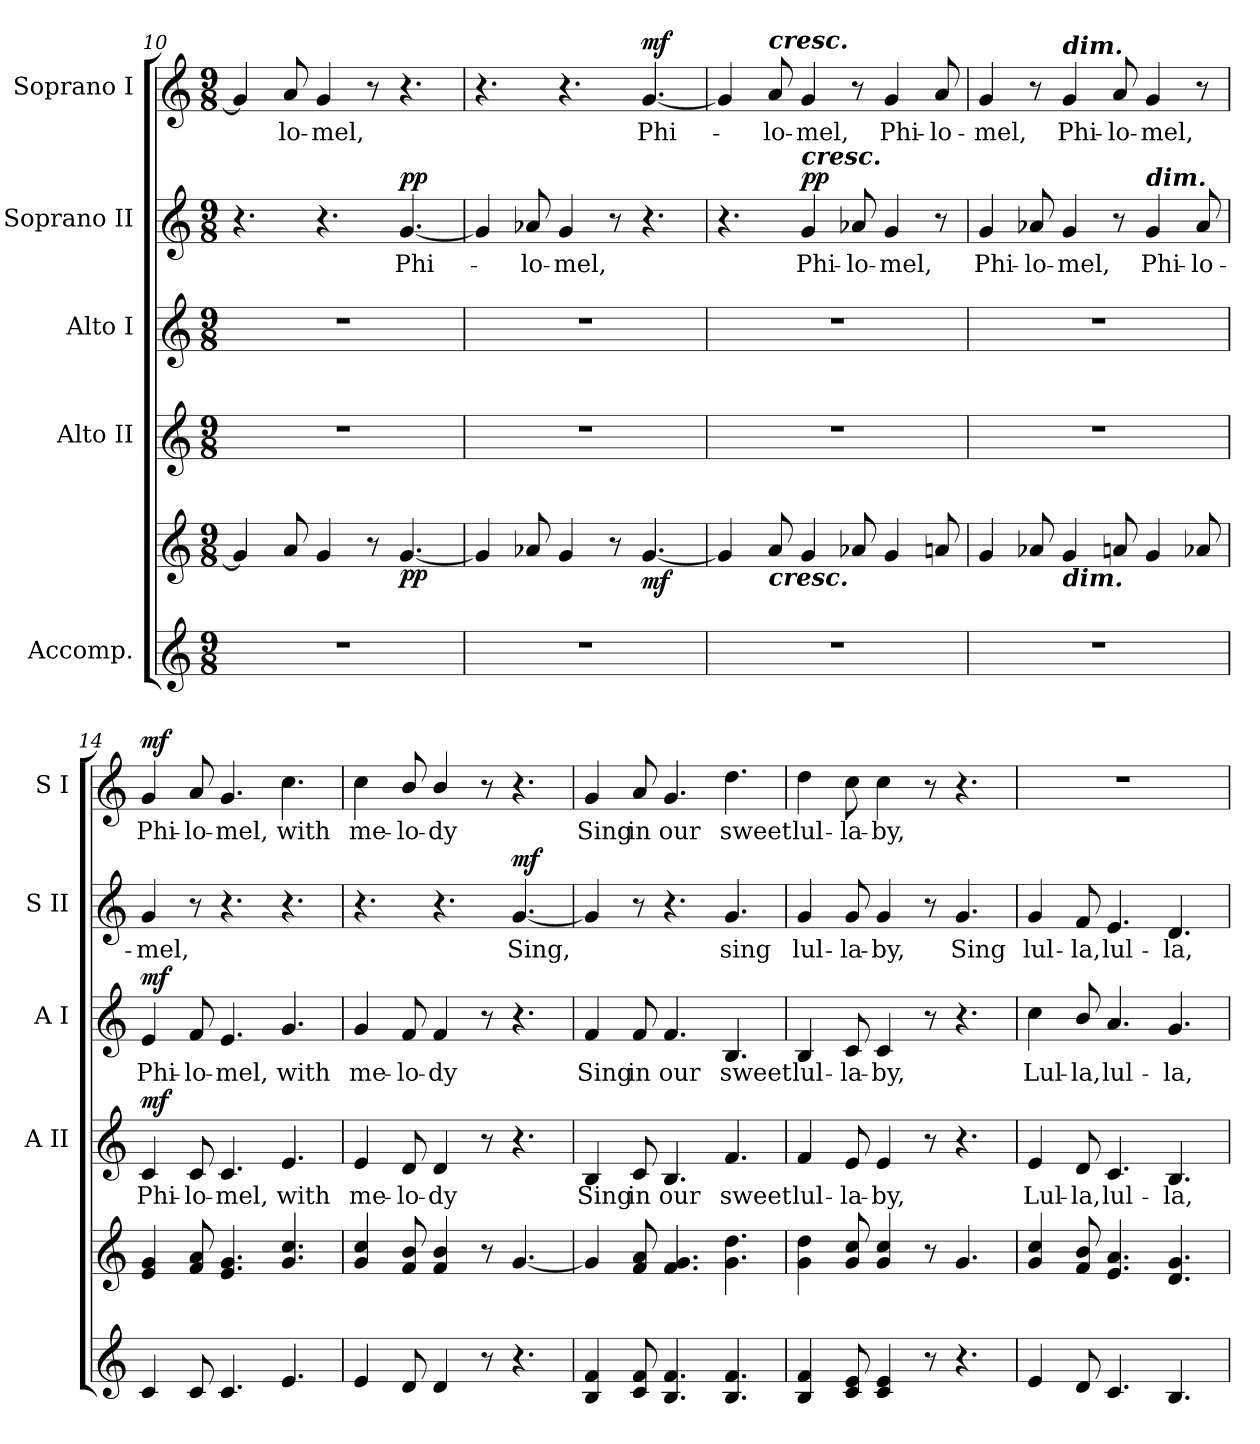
**kern	**kern	**dynam	**kern	**text	**dynam	**kern	**text	**dynam	**kern	**text	**dynam	**kern	**text	**dynam
*part5	*part5	*part5	*part4	*part4	*part4	*part3	*part3	*part3	*part2	*part2	*part2	*part1	*part1	*part1
*staff6	*staff5	*staff5/6	*staff4	*staff4	*staff4	*staff3	*staff3	*staff3	*staff2	*staff2	*staff2	*staff1	*staff1	*staff1
*I"Accomp.	*	*	*I"Alto II	*	*	*I"Alto I	*	*	*I"Soprano II	*	*	*I"Soprano I	*	*
*	*	*	*I'A II	*	*	*I'A I	*	*	*I'S II	*	*	*I'S I	*	*
*clefG2	*clefG2	*	*clefG2	*	*	*clefG2	*	*	*clefG2	*	*	*clefG2	*	*
*k[]	*k[]	*	*k[]	*	*	*k[]	*	*	*k[]	*	*	*k[]	*	*
*C:	*C:	*	*C:	*	*	*C:	*	*	*C:	*	*	*C:	*	*
*M9/8	*M9/8	*	*M9/8	*	*	*M9/8	*	*	*M9/8	*	*	*M9/8	*	*
=10	=10	=10	=10	=10	=10	=10	=10	=10	=10	=10	=10	=10	=10	=10
!LO:N:vis=1	!	!	!LO:N:vis=1	!	!	!LO:N:vis=1	!	!	!	!	!	!	!	!
8%9r	4g]	.	8%9r	.	.	8%9r	.	.	4.r	.	.	4g]	.	.
!	!	!	!	!	!	!	!	!	!	!	!	!	!LO:LY:b	!
.	8a	.	.	.	.	.	.	.	.	.	.	8a	lo-	.
!	!	!	!	!	!	!	!	!	!	!	!	!	!LO:LY:b	!
.	4g	.	.	.	.	.	.	.	4.r	.	.	4g	-mel,	.
.	8r	.	.	.	.	.	.	.	.	.	.	8r	.	.
!	!	!LO:DY:b	!	!	!	!	!	!	!	!LO:LY:b	!LO:DY:b	!	!	!
.	[4.g	pp	.	.	.	.	.	.	[4.g	Phi-	pp	4.r	.	.
=11	=11	=11	=11	=11	=11	=11	=11	=11	=11	=11	=11	=11	=11	=11
!LO:N:vis=1	!	!	!LO:N:vis=1	!	!	!LO:N:vis=1	!	!	!	!	!	!	!	!
8%9r	4g]	.	8%9r	.	.	8%9r	.	.	4g]	.	.	4.r	.	.
!	!	!	!	!	!	!	!	!	!	!LO:LY:b	!	!	!	!
.	8a-X	.	.	.	.	.	.	.	8a-X	lo-	.	.	.	.
!	!	!	!	!	!	!	!	!	!	!LO:LY:b	!	!	!	!
.	4g	.	.	.	.	.	.	.	4g	-mel,	.	4.r	.	.
.	8r	.	.	.	.	.	.	.	8r	.	.	.	.	.
!	!	!LO:DY:b	!	!	!	!	!	!	!	!	!	!	!LO:LY:b	!LO:DY:b
.	[4.g	mf	.	.	.	.	.	.	4.r	.	.	[4.g	Phi-	mf
=12	=12	=12	=12	=12	=12	=12	=12	=12	=12	=12	=12	=12	=12	=12
!LO:N:vis=1	!	!	!LO:N:vis=1	!	!	!LO:N:vis=1	!	!	!	!	!	!	!	!
8%9r	4g]	.	8%9r	.	.	8%9r	.	.	4.r	.	.	4g]	.	.
!	!	!	!	!	!	!	!	!	!	!	!	!LO:TX:a:Bi:t=cresc.	!	!
!	!LO:TX:b:Bi:t=cresc.	!	!	!	!	!	!	!	!	!	!	!	!	!
!	!	!	!	!	!	!	!	!	!	!	!	!	!LO:LY:b	!
.	8a	.	.	.	.	.	.	.	.	.	.	8a	lo-	.
!	!	!	!	!	!	!	!	!	!LO:TX:a:Bi:t=cresc.	!	!	!	!	!
!	!	!	!	!	!	!	!	!	!	!LO:LY:b	!LO:DY:b	!	!LO:LY:b	!
.	4g	.	.	.	.	.	.	.	4g	Phi-	pp	4g	-mel,	.
!	!	!	!	!	!	!	!	!	!	!LO:LY:b	!	!	!	!
.	8a-X	.	.	.	.	.	.	.	8a-X	-lo-	.	8r	.	.
!	!	!	!	!	!	!	!	!	!	!LO:LY:b	!	!	!LO:LY:b	!
.	4g	.	.	.	.	.	.	.	4g	-mel,	.	4g	Phi-	.
!	!	!	!	!	!	!	!	!	!	!	!	!	!LO:LY:b	!
.	8an	.	.	.	.	.	.	.	8r	.	.	8a	-lo-	.
=13	=13	=13	=13	=13	=13	=13	=13	=13	=13	=13	=13	=13	=13	=13
!LO:N:vis=1	!	!	!LO:N:vis=1	!	!	!LO:N:vis=1	!	!	!	!LO:LY:b	!	!	!LO:LY:b	!
8%9r	4g	.	8%9r	.	.	8%9r	.	.	4g	Phi-	.	4g	-mel,	.
!	!	!	!	!	!	!	!	!	!	!LO:LY:b	!	!	!	!
.	8a-X	.	.	.	.	.	.	.	8a-X	-lo-	.	8r	.	.
!	!	!	!	!	!	!	!	!	!	!	!	!LO:TX:a:Bi:t=dim.	!	!
!	!LO:TX:b:Bi:t=dim.	!	!	!	!	!	!	!	!	!	!	!	!	!
!	!	!	!	!	!	!	!	!	!	!LO:LY:b	!	!	!LO:LY:b	!
.	4g	.	.	.	.	.	.	.	4g	-mel,	.	4g	Phi-	.
!	!	!	!	!	!	!	!	!	!	!	!	!	!LO:LY:b	!
.	8an	.	.	.	.	.	.	.	8r	.	.	8a	-lo-	.
!	!	!	!	!	!	!	!	!	!LO:TX:a:Bi:t=dim.	!	!	!	!	!
!	!	!	!	!	!	!	!	!	!	!LO:LY:b	!	!	!LO:LY:b	!
.	4g	.	.	.	.	.	.	.	4g	Phi-	.	4g	-mel,	.
!	!	!	!	!	!	!	!	!	!	!LO:LY:b	!	!	!	!
.	8a-X	.	.	.	.	.	.	.	8a-	-lo-	.	8r	.	.
!!LO:LB:g=z
=14	=14	=14	=14	=14	=14	=14	=14	=14	=14	=14	=14	=14	=14	=14
!	!	!LO:DY:b=2	!	!LO:LY:b	!	!	!LO:LY:b	!	!	!LO:LY:b	!	!	!LO:LY:b	!
!	!	!LO:DY:n=1:b	!	!	!LO:DY:b	!	!	!LO:DY:b	!	!	!	!	!	!LO:DY:b
4c	4e 4g	mf mf	4c	Phi-	mf	4e	Phi-	mf	4g	-mel,	.	4g	Phi-	mf
!	!	!	!	!LO:LY:b	!	!	!LO:LY:b	!	!	!	!	!	!LO:LY:b	!
8c	8f 8a	.	8c	-lo-	.	8f	-lo-	.	8r	.	.	8a	-lo-	.
!	!	!	!	!LO:LY:b	!	!	!LO:LY:b	!	!	!	!	!	!LO:LY:b	!
4.c	4.e 4.g	.	4.c	-mel,	.	4.e	-mel,	.	4.r	.	.	4.g	-mel,	.
!	!	!	!	!LO:LY:b	!	!	!LO:LY:b	!	!	!	!	!	!LO:LY:b	!
4.e	4.g 4.cc	.	4.e	with	.	4.g	with	.	4.r	.	.	4.cc	with	.
=15	=15	=15	=15	=15	=15	=15	=15	=15	=15	=15	=15	=15	=15	=15
!	!	!	!	!LO:LY:b	!	!	!LO:LY:b	!	!	!	!	!	!LO:LY:b	!
4e	4g 4cc	.	4e	me-	.	4g	me-	.	4.r	.	.	4cc	me-	.
!	!	!	!	!LO:LY:b	!	!	!LO:LY:b	!	!	!	!	!	!LO:LY:b	!
8d	8f/ 8b/	.	8d	-lo-	.	8f	-lo-	.	.	.	.	8b/	-lo-	.
!	!	!	!	!LO:LY:b	!	!	!LO:LY:b	!	!	!	!	!	!LO:LY:b	!
4d	4f/ 4b/	.	4d	-dy	.	4f	-dy	.	4.r	.	.	4b/	-dy	.
8r	8r	.	8r	.	.	8r	.	.	.	.	.	8r	.	.
!	!	!	!	!	!	!	!	!	!	!LO:LY:b	!LO:DY:b	!	!	!
4.r	[4.g	.	4.r	.	.	4.r	.	.	[4.g	Sing,	mf	4.r	.	.
=16	=16	=16	=16	=16	=16	=16	=16	=16	=16	=16	=16	=16	=16	=16
!	!	!	!	!LO:LY:b	!	!	!LO:LY:b	!	!	!	!	!	!LO:LY:b	!
4B 4f	4g]	.	4B	Sing	.	4f	Sing	.	4g]	.	.	4g	Sing	.
!	!	!	!	!LO:LY:b	!	!	!LO:LY:b	!	!	!	!	!	!LO:LY:b	!
8c 8f	8f 8a	.	8c	in	.	8f	in	.	8r	.	.	8a	in	.
!	!	!	!	!LO:LY:b	!	!	!LO:LY:b	!	!	!	!	!	!LO:LY:b	!
4.B 4.f	4.f 4.g	.	4.B	our	.	4.f	our	.	4.r	.	.	4.g	our	.
!	!	!	!	!LO:LY:b	!	!	!LO:LY:b	!	!	!LO:LY:b	!	!	!LO:LY:b	!
4.B 4.f	4.g 4.dd	.	4.f	sweet	.	4.B	sweet	.	4.g	sing	.	4.dd	sweet	.
=17	=17	=17	=17	=17	=17	=17	=17	=17	=17	=17	=17	=17	=17	=17
!	!	!	!	!LO:LY:b	!	!	!LO:LY:b	!	!	!LO:LY:b	!	!	!LO:LY:b	!
4B 4f	4g 4dd	.	4f	lul-	.	4B	lul-	.	4g	lul-	.	4dd	lul-	.
!	!	!	!	!LO:LY:b	!	!	!LO:LY:b	!	!	!LO:LY:b	!	!	!LO:LY:b	!
8c 8e	8g 8cc	.	8e	-la-	.	8c	-la-	.	8g	-la-	.	8cc	-la-	.
!	!	!	!	!LO:LY:b	!	!	!LO:LY:b	!	!	!LO:LY:b	!	!	!LO:LY:b	!
4c 4e	4g 4cc	.	4e	-by,	.	4c	-by,	.	4g	-by,	.	4cc	-by,	.
8r	8r	.	8r	.	.	8r	.	.	8r	.	.	8r	.	.
!	!	!	!	!	!	!	!	!	!	!LO:LY:b	!	!	!	!
4.r	4.g	.	4.r	.	.	4.r	.	.	4.g	Sing	.	4.r	.	.
=18	=18	=18	=18	=18	=18	=18	=18	=18	=18	=18	=18	=18	=18	=18
!	!	!	!	!LO:LY:b	!	!	!LO:LY:b	!	!	!LO:LY:b	!	!LO:N:vis=1	!	!
4e	4g 4cc	.	4e	Lul-	.	4cc	Lul-	.	4g	lul-	.	8%9r	.	.
!	!	!	!	!LO:LY:b	!	!	!LO:LY:b	!	!	!LO:LY:b	!	!	!	!
8d	8f/ 8b/	.	8d	-la,	.	8b/	-la,	.	8f	-la,	.	.	.	.
!	!	!	!	!LO:LY:b	!	!	!LO:LY:b	!	!	!LO:LY:b	!	!	!	!
4.c	4.e 4.a	.	4.c	lul-	.	4.a	lul-	.	4.e	lul-	.	.	.	.
!	!	!	!	!LO:LY:b	!	!	!LO:LY:b	!	!	!LO:LY:b	!	!	!	!
4.B	4.d 4.g	.	4.B	-la,	.	4.g	-la,	.	4.d	-la,	.	.	.	.
=	=	=	=	=	=	=	=	=	=	=	=	=	=	=
*-	*-	*-	*-	*-	*-	*-	*-	*-	*-	*-	*-	*-	*-	*-
